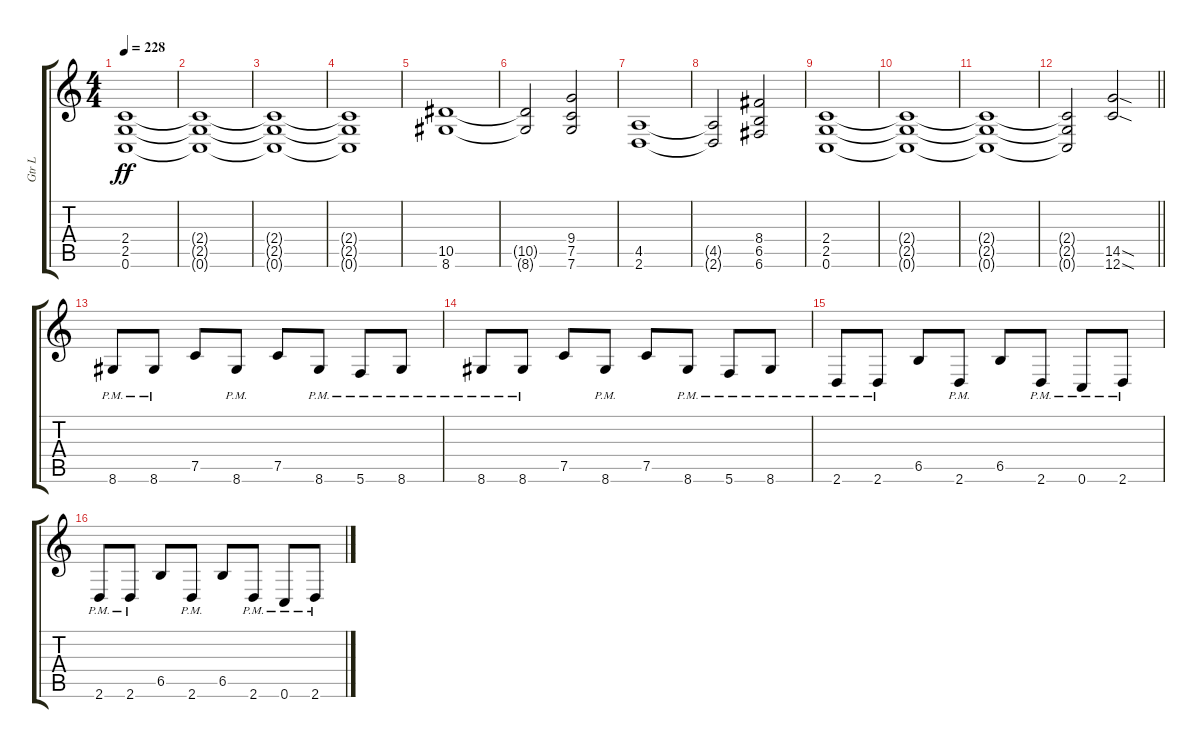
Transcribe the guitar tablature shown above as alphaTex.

\track ("Gtr L" "Gtr L") {instrument distortionguitar}
\staff {score tabs}
\tuning (C4 G3 Eb3 Bb2 F2 C2) {hide}
\ts (4 4)
\tempo 228
\clef g2
\ks c
(2.4 2.5 0.6).1{dy ff} |
(2.4{t} 2.5{t} 0.6{t}).1 |
(2.4{t} 2.5{t} 0.6{t}).1 |
(2.4{t} 2.5{t} 0.6{t}).1 |
(10.5 8.6).1 |
(10.5{t} 8.6{t}).2 (9.4 7.5 7.6).2 |
(4.5 2.6).1 |
(4.5{t} 2.6{t}).2 (8.4 6.5 6.6).2 |
(2.4 2.5 0.6).1 |
(2.4{t} 2.5{t} 0.6{t}).1 |
(2.4{t} 2.5{t} 0.6{t}).1 |
\barLineRight lightlight
(2.4{t} 2.5{t} 0.6{t}).2 (14.5{sod} 12.6{sod}).2 |
8.6{pm}.8 8.6{pm}.8 7.5.8 8.6{pm}.8 7.5.8 8.6{pm}.8 5.6{pm}.8 8.6{pm}.8 |
8.6{pm}.8 8.6{pm}.8 7.5.8 8.6{pm}.8 7.5.8 8.6{pm}.8 5.6{pm}.8 8.6{pm}.8 |
2.6{pm}.8 2.6{pm}.8 6.5.8 2.6{pm}.8 6.5.8 2.6{pm}.8 0.6{pm}.8 2.6{pm}.8 |
2.6{pm}.8 2.6{pm}.8 6.5.8 2.6{pm}.8 6.5.8 2.6{pm}.8 0.6{pm}.8 2.6{pm}.8
